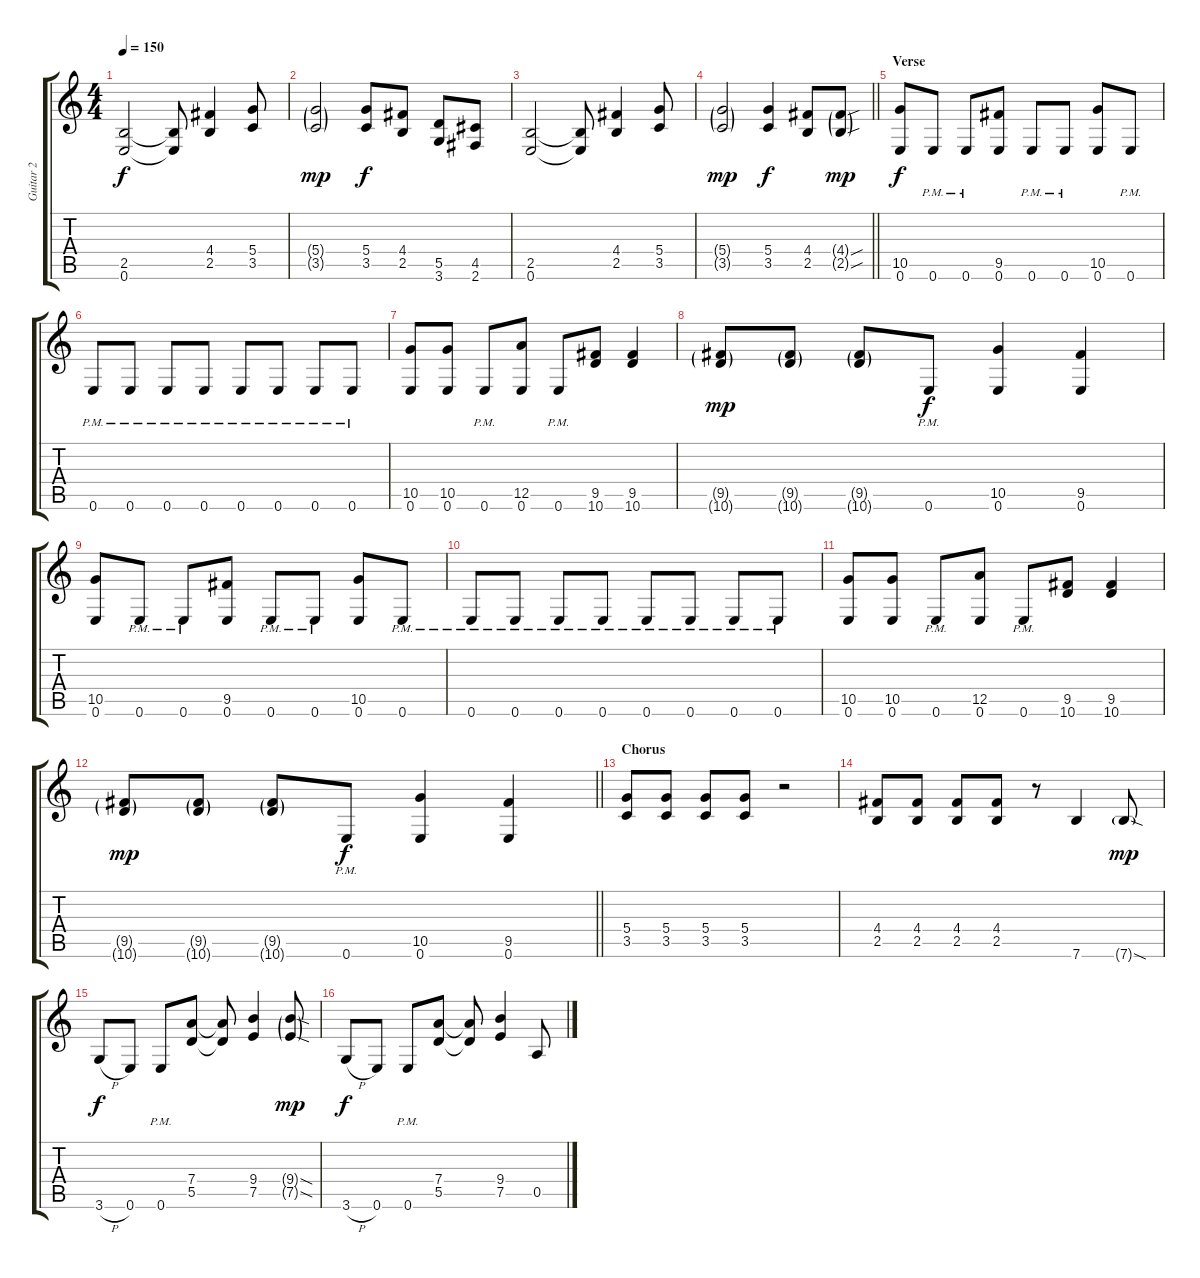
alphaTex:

\track ("Guitar 2" "Guitar 2") {instrument distortionguitar}
\staff {score tabs}
\tuning (E4 B3 G3 D3 A2 E2) {hide}
\ts (4 4)
\tempo 150
\clef g2
\ks c
(2.5 0.6).2{dy f} (2.5{t} 0.6{t}).8 (4.4 2.5).4 (5.4 3.5).8 |
(5.4{g} 3.5{g}).2{dy mp} (5.4 3.5).8{dy f} (4.4 2.5).8 (5.5 3.6).8 (4.5 2.6).8 |
(2.5 0.6).2 (2.5{t} 0.6{t}).8 (4.4 2.5).4 (5.4 3.5).8 |
\barLineRight lightlight
(5.4{g} 3.5{g}).2{dy mp} (5.4 3.5).4{dy f} (4.4 2.5).8 (4.4{sou g} 2.5{sou g}).8{dy mp} |
\section ("" "Verse")
(10.5 0.6).8{dy f} 0.6{pm}.8 0.6{pm}.8 (9.5 0.6).8 0.6{pm}.8 0.6{pm}.8 (10.5 0.6).8 0.6{pm}.8 |
0.6{pm}.8 0.6{pm}.8 0.6{pm}.8 0.6{pm}.8 0.6{pm}.8 0.6{pm}.8 0.6{pm}.8 0.6{pm}.8 |
(10.5 0.6).8 (10.5 0.6).8 0.6{pm}.8 (12.5 0.6).8 0.6{pm}.8 (9.5 10.6).8 (9.5 10.6).4 |
(9.5{g} 10.6{g}).8{dy mp} (9.5{g} 10.6{g}).8 (9.5{g} 10.6{g}).8 0.6{pm}.8{dy f} (10.5 0.6).4 (9.5 0.6).4 |
(10.5 0.6).8 0.6{pm}.8 0.6{pm}.8 (9.5 0.6).8 0.6{pm}.8 0.6{pm}.8 (10.5 0.6).8 0.6{pm}.8 |
0.6{pm}.8 0.6{pm}.8 0.6{pm}.8 0.6{pm}.8 0.6{pm}.8 0.6{pm}.8 0.6{pm}.8 0.6{pm}.8 |
(10.5 0.6).8 (10.5 0.6).8 0.6{pm}.8 (12.5 0.6).8 0.6{pm}.8 (9.5 10.6).8 (9.5 10.6).4 |
\barLineRight lightlight
(9.5{g} 10.6{g}).8{dy mp} (9.5{g} 10.6{g}).8 (9.5{g} 10.6{g}).8 0.6{pm}.8{dy f} (10.5 0.6).4 (9.5 0.6).4 |
\section ("" "Chorus")
(5.4 3.5).8 (5.4 3.5).8 (5.4 3.5).8 (5.4 3.5).8 r.2 |
(4.4 2.5).8 (4.4 2.5).8 (4.4 2.5).8 (4.4 2.5).8 r.8 7.6.4 7.6{sod g}.8{dy mp} |
3.6{h}.8{dy f} 0.6.8 0.6{pm}.8 (7.4 5.5).8 (7.4{t} 5.5{t}).8 (9.4 7.5).4 (9.4{sod g} 7.5{sod g}).8{dy mp} |
3.6{h}.8{dy f} 0.6.8 0.6{pm}.8 (7.4 5.5).8 (7.4{t} 5.5{t}).8 (9.4 7.5).4 0.5.8
